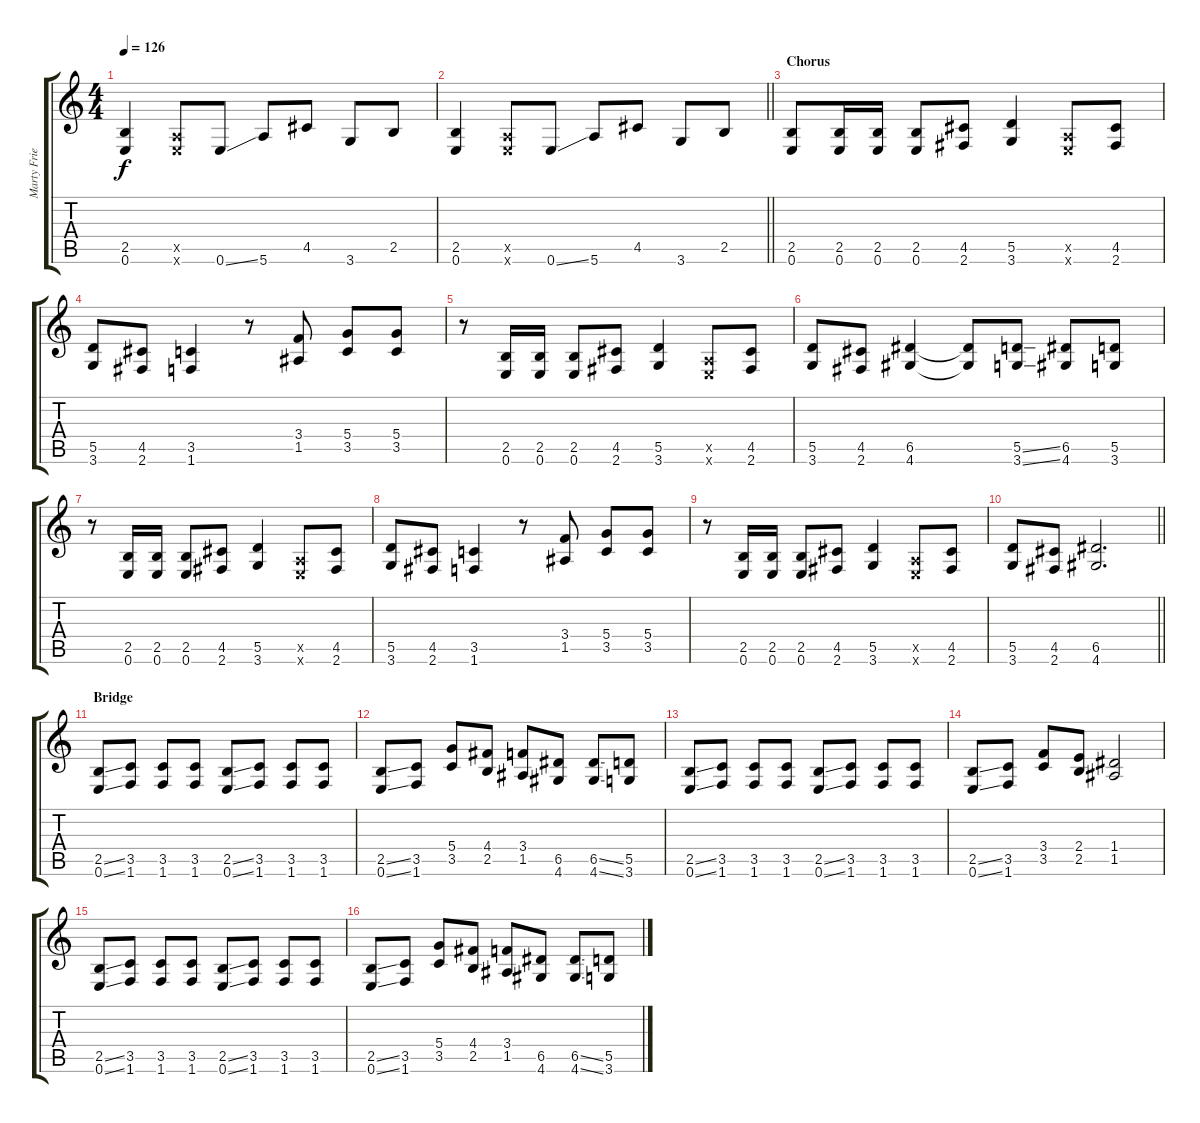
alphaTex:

\track ("Marty Friedman" "Marty Frie") {instrument overdrivenguitar}
\staff {score tabs}
\tuning (E4 B3 G3 D3 A2 E2) {hide}
\ts (4 4)
\tempo 126
\clef g2
\ks c
(2.5 0.6).4{dy f} (0.5{x} 0.6{x}).8 0.6{ss}.8 5.6.8 4.5.8 3.6.8 2.5.8 |
\barLineRight lightlight
(2.5 0.6).4 (0.5{x} 0.6{x}).8 0.6{ss}.8 5.6.8 4.5.8 3.6.8 2.5.8 |
\section ("" "Chorus")
(2.5 0.6).8 (2.5 0.6).16 (2.5 0.6).16 (2.5 0.6).8 (4.5 2.6).8 (5.5 3.6).4 (0.5{x} 0.6{x}).8 (4.5 2.6).8 |
(5.5 3.6).8 (4.5 2.6).8 (3.5 1.6).4 r.8 (3.4 1.5).8 (5.4 3.5).8 (5.4 3.5).8 |
r.8 (2.5 0.6).16 (2.5 0.6).16 (2.5 0.6).8 (4.5 2.6).8 (5.5 3.6).4 (0.5{x} 0.6{x}).8 (4.5 2.6).8 |
(5.5 3.6).8 (4.5 2.6).8 (6.5 4.6).4 (6.5{t} 4.6{t}).8 (5.5{ss} 3.6{ss}).8 (6.5 4.6).8 (5.5 3.6).8 |
r.8 (2.5 0.6).16 (2.5 0.6).16 (2.5 0.6).8 (4.5 2.6).8 (5.5 3.6).4 (0.5{x} 0.6{x}).8 (4.5 2.6).8 |
(5.5 3.6).8 (4.5 2.6).8 (3.5 1.6).4 r.8 (3.4 1.5).8 (5.4 3.5).8 (5.4 3.5).8 |
r.8 (2.5 0.6).16 (2.5 0.6).16 (2.5 0.6).8 (4.5 2.6).8 (5.5 3.6).4 (0.5{x} 0.6{x}).8 (4.5 2.6).8 |
\barLineRight lightlight
(5.5 3.6).8 (4.5 2.6).8 (6.5 4.6).2{d} |
\section ("" "Bridge")
(2.5{ss} 0.6{ss}).8 (3.5 1.6).8 (3.5 1.6).8 (3.5 1.6).8 (2.5{ss} 0.6{ss}).8 (3.5 1.6).8 (3.5 1.6).8 (3.5 1.6).8 |
(2.5{ss} 0.6{ss}).8 (3.5 1.6).8 (5.4 3.5).8 (4.4 2.5).8 (3.4 1.5).8 (6.5 4.6).8 (6.5{ss} 4.6{ss}).8 (5.5 3.6).8 |
(2.5{ss} 0.6{ss}).8 (3.5 1.6).8 (3.5 1.6).8 (3.5 1.6).8 (2.5{ss} 0.6{ss}).8 (3.5 1.6).8 (3.5 1.6).8 (3.5 1.6).8 |
(2.5{ss} 0.6{ss}).8 (3.5 1.6).8 (3.4 3.5).8 (2.4 2.5).8 (1.4 1.5).2 |
(2.5{ss} 0.6{ss}).8 (3.5 1.6).8 (3.5 1.6).8 (3.5 1.6).8 (2.5{ss} 0.6{ss}).8 (3.5 1.6).8 (3.5 1.6).8 (3.5 1.6).8 |
(2.5{ss} 0.6{ss}).8 (3.5 1.6).8 (5.4 3.5).8 (4.4 2.5).8 (3.4 1.5).8 (6.5 4.6).8 (6.5{ss} 4.6{ss}).8 (5.5 3.6).8
